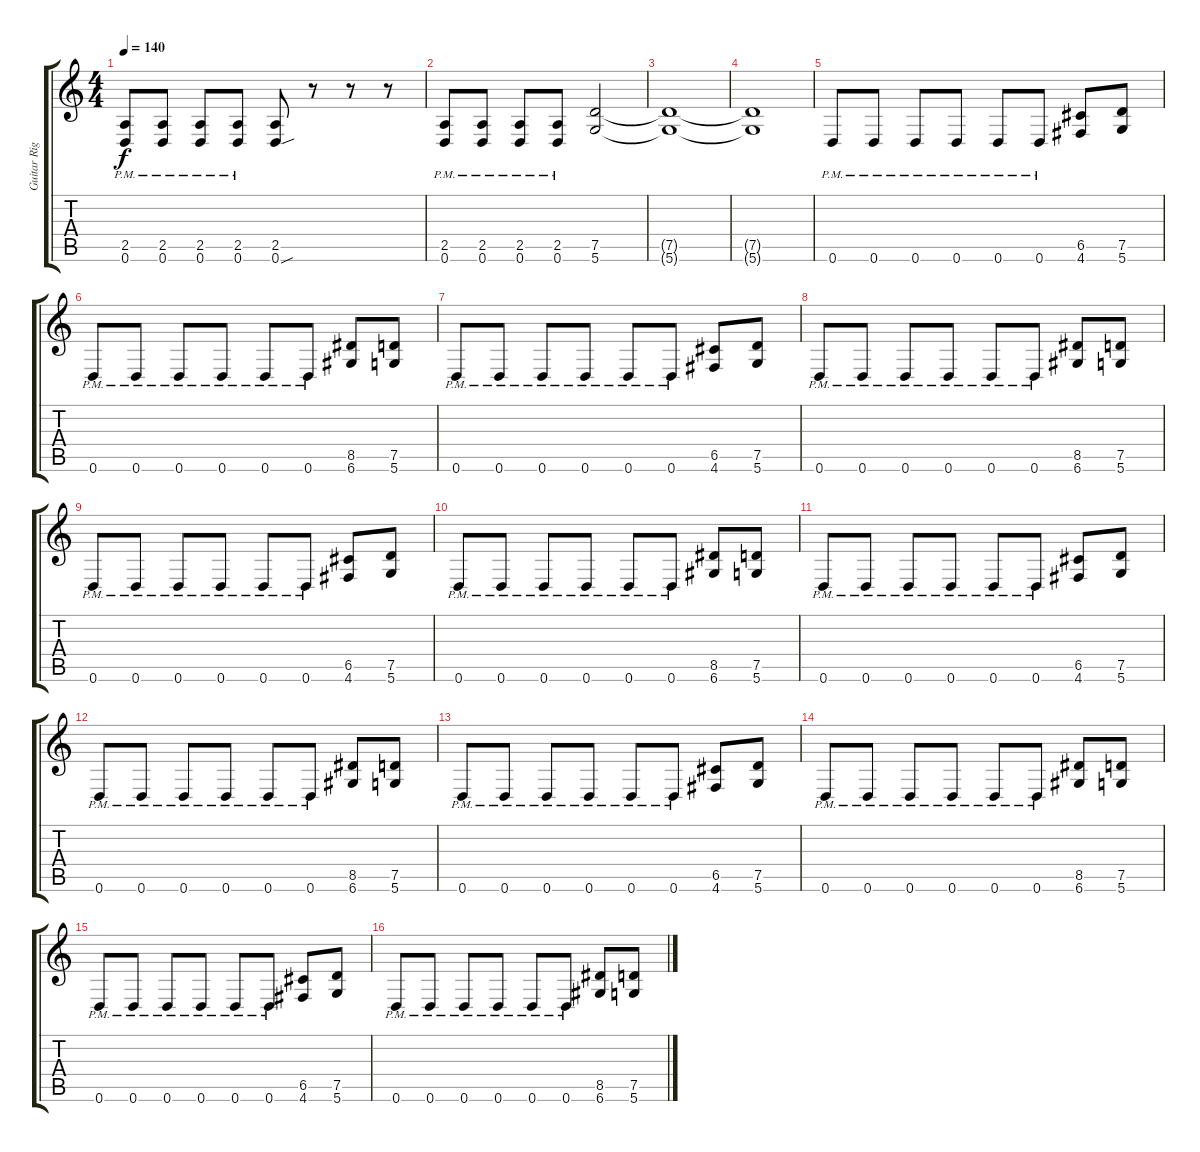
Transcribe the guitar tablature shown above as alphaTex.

\track ("Guitar Right" "Guitar Rig") {instrument distortionguitar}
\staff {score tabs}
\tuning (D4 A3 F3 C3 G2 D2) {hide}
\ts (4 4)
\tempo 140
\clef g2
\ks c
(2.5{pm} 0.6{pm}).8{dy f} (2.5{pm} 0.6{pm}).8 (2.5{pm} 0.6{pm}).8 (2.5{pm} 0.6{pm}).8 (2.5 0.6{sou}).8 r.8 r.8 r.8 |
(2.5{pm} 0.6{pm}).8 (2.5{pm} 0.6{pm}).8 (2.5{pm} 0.6{pm}).8 (2.5{pm} 0.6{pm}).8 (7.5 5.6).2 |
(7.5{t} 5.6{t}).1 |
(7.5{t} 5.6{t}).1 |
0.6{pm}.8 0.6{pm}.8 0.6{pm}.8 0.6{pm}.8 0.6{pm}.8 0.6{pm}.8 (6.5 4.6).8 (7.5 5.6).8 |
0.6{pm}.8 0.6{pm}.8 0.6{pm}.8 0.6{pm}.8 0.6{pm}.8 0.6{pm}.8 (8.5 6.6).8 (7.5 5.6).8 |
0.6{pm}.8 0.6{pm}.8 0.6{pm}.8 0.6{pm}.8 0.6{pm}.8 0.6{pm}.8 (6.5 4.6).8 (7.5 5.6).8 |
0.6{pm}.8 0.6{pm}.8 0.6{pm}.8 0.6{pm}.8 0.6{pm}.8 0.6{pm}.8 (8.5 6.6).8 (7.5 5.6).8 |
0.6{pm}.8 0.6{pm}.8 0.6{pm}.8 0.6{pm}.8 0.6{pm}.8 0.6{pm}.8 (6.5 4.6).8 (7.5 5.6).8 |
0.6{pm}.8 0.6{pm}.8 0.6{pm}.8 0.6{pm}.8 0.6{pm}.8 0.6{pm}.8 (8.5 6.6).8 (7.5 5.6).8 |
0.6{pm}.8 0.6{pm}.8 0.6{pm}.8 0.6{pm}.8 0.6{pm}.8 0.6{pm}.8 (6.5 4.6).8 (7.5 5.6).8 |
0.6{pm}.8 0.6{pm}.8 0.6{pm}.8 0.6{pm}.8 0.6{pm}.8 0.6{pm}.8 (8.5 6.6).8 (7.5 5.6).8 |
0.6{pm}.8 0.6{pm}.8 0.6{pm}.8 0.6{pm}.8 0.6{pm}.8 0.6{pm}.8 (6.5 4.6).8 (7.5 5.6).8 |
0.6{pm}.8 0.6{pm}.8 0.6{pm}.8 0.6{pm}.8 0.6{pm}.8 0.6{pm}.8 (8.5 6.6).8 (7.5 5.6).8 |
0.6{pm}.8 0.6{pm}.8 0.6{pm}.8 0.6{pm}.8 0.6{pm}.8 0.6{pm}.8 (6.5 4.6).8 (7.5 5.6).8 |
0.6{pm}.8 0.6{pm}.8 0.6{pm}.8 0.6{pm}.8 0.6{pm}.8 0.6{pm}.8 (8.5 6.6).8 (7.5 5.6).8
